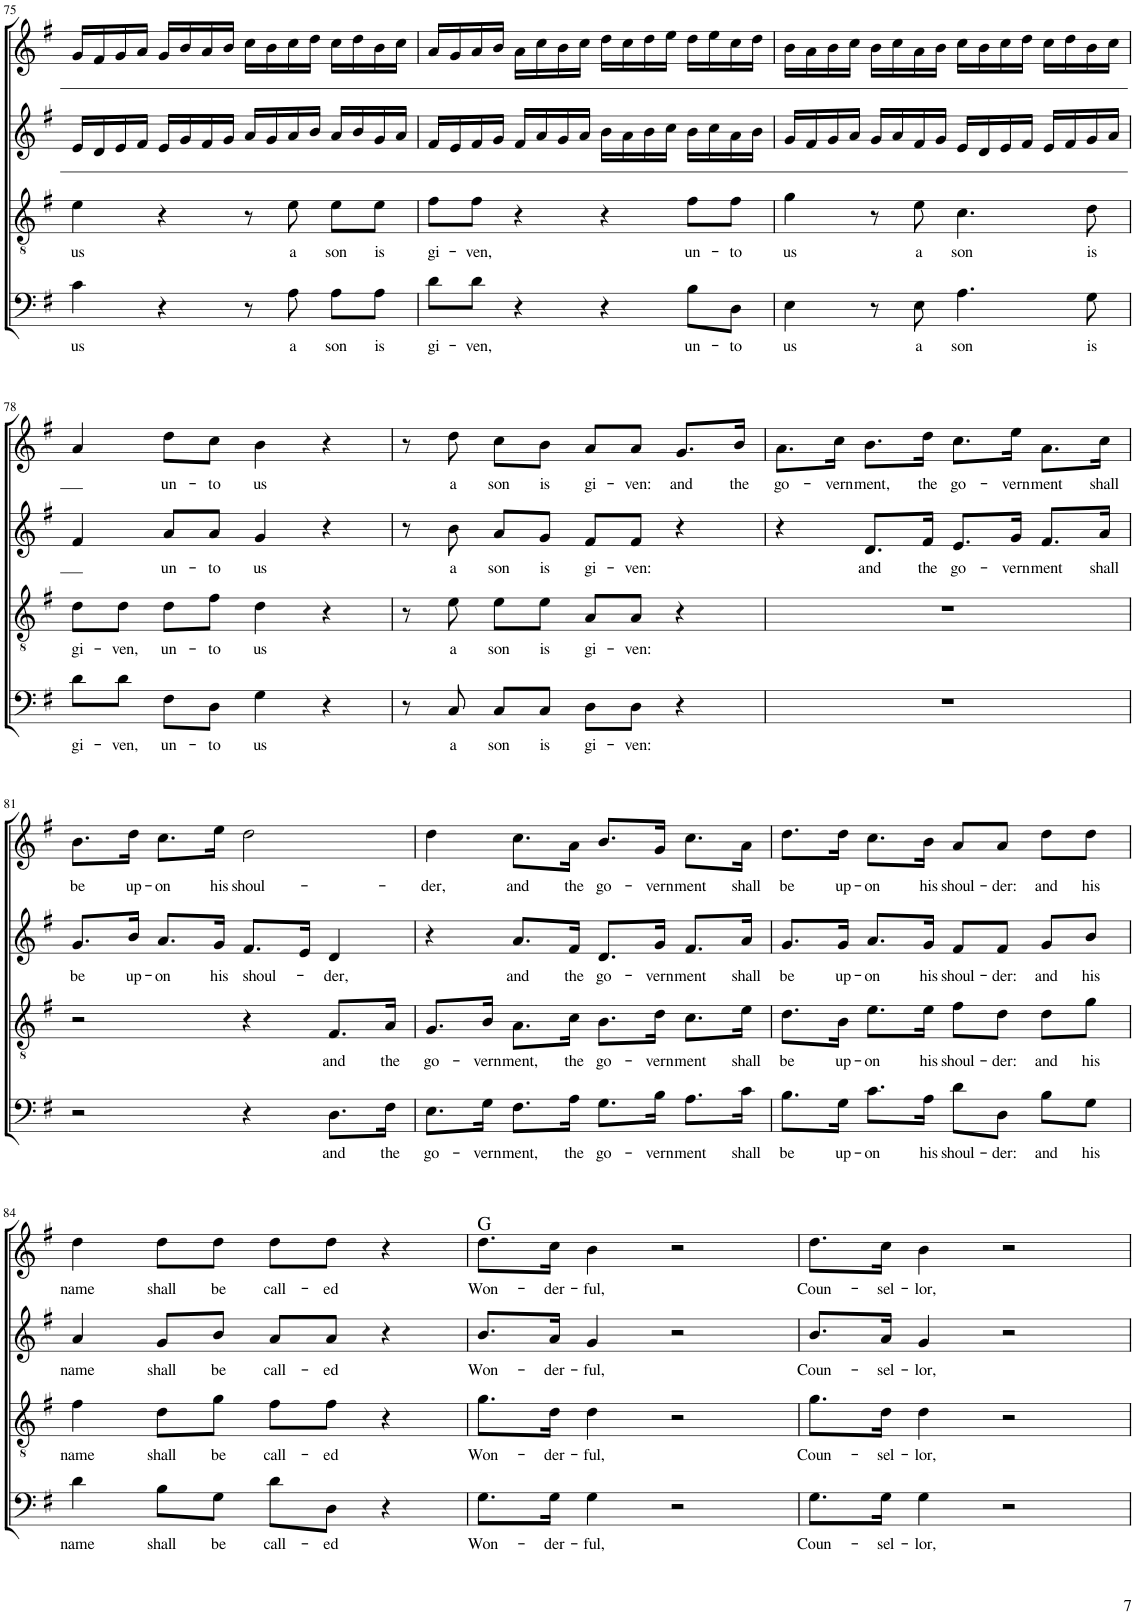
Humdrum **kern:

**kern	**text	**kern	**text	**kern	**text	**kern	**text
*part4	*part4	*part3	*part3	*part2	*part2	*part1	*part1
*staff4	*staff4	*staff3	*staff3	*staff2	*staff2	*staff1	*staff1
*I"BASS	*	*I"TENOR	*	*I"ALTO	*	*I"SOPRANO	*
!!LO:PB:g=z
*clefF4	*	*clefGv2	*	*clefG2	*	*clefG2	*
*Trd4c7	*	*	*	*	*	*	*
*k[f#]	*	*k[f#]	*	*k[f#]	*	*k[f#]	*
*M4/4	*	*M4/4	*	*M4/4	*	*M4/4	*
=75	=75	=75	=75	=75	=75	=75	=75
!	!LO:LY:b	!	!LO:LY:b	!	!	!	!
4c\	us	4e\	us	16e/LL	.	16g/LL	.
.	.	.	.	16d/	.	16f#/	.
.	.	.	.	16e/	.	16g/	.
.	.	.	.	16f#/JJ	.	16a/JJ	.
4r	.	4r	.	16e/LL	.	16g/LL	.
.	.	.	.	16g/	.	16b/	.
.	.	.	.	16f#/	.	16a/	.
.	.	.	.	16g/JJ	.	16b/JJ	.
8r	.	8r	.	16a/LL	.	16cc\LL	.
.	.	.	.	16g/	.	16b\	.
!	!LO:LY:b	!	!LO:LY:b	!	!	!	!
8A\	a	8e\	a	16a/	.	16cc\	.
.	.	.	.	16b/JJ	.	16dd\JJ	.
!	!LO:LY:b	!	!LO:LY:b	!	!	!	!
8A\L	son	8e\L	son	16a/LL	.	16cc\LL	.
.	.	.	.	16b/	.	16dd\	.
!	!LO:LY:b	!	!LO:LY:b	!	!	!	!
8A\J	is	8e\J	is	16g/	.	16b\	.
.	.	.	.	16a/JJ	.	16cc\JJ	.
=76	=76	=76	=76	=76	=76	=76	=76
!	!LO:LY:b	!	!LO:LY:b	!	!	!	!
8d\L	gi-	8f#\L	gi-	16f#/LL	.	16a/LL	.
.	.	.	.	16e/	.	16g/	.
!	!LO:LY:b	!	!LO:LY:b	!	!	!	!
8d\J	-ven,	8f#\J	-ven,	16f#/	.	16a/	.
.	.	.	.	16g/JJ	.	16b/JJ	.
4r	.	4r	.	16f#/LL	.	16a\LL	.
.	.	.	.	16a/	.	16cc\	.
.	.	.	.	16g/	.	16b\	.
.	.	.	.	16a/JJ	.	16cc\JJ	.
4r	.	4r	.	16b\LL	.	16dd\LL	.
.	.	.	.	16a\	.	16cc\	.
.	.	.	.	16b\	.	16dd\	.
.	.	.	.	16cc\JJ	.	16ee\JJ	.
!	!LO:LY:b	!	!LO:LY:b	!	!	!	!
8B\L	un-	8f#\L	un-	16b\LL	.	16dd\LL	.
.	.	.	.	16cc\	.	16ee\	.
!	!LO:LY:b	!	!LO:LY:b	!	!	!	!
8D\J	-to	8f#\J	-to	16a\	.	16cc\	.
.	.	.	.	16b\JJ	.	16dd\JJ	.
=77	=77	=77	=77	=77	=77	=77	=77
!	!LO:LY:b	!	!LO:LY:b	!	!	!	!
4E\	us	4g\	us	16g/LL	.	16b\LL	.
.	.	.	.	16f#/	.	16a\	.
.	.	.	.	16g/	.	16b\	.
.	.	.	.	16a/JJ	.	16cc\JJ	.
8r	.	8r	.	16g/LL	.	16b\LL	.
.	.	.	.	16a/	.	16cc\	.
!	!LO:LY:b	!	!LO:LY:b	!	!	!	!
8E\	a	8e\	a	16f#/	.	16a\	.
.	.	.	.	16g/JJ	.	16b\JJ	.
!	!LO:LY:b	!	!LO:LY:b	!	!	!	!
4.A\	son	4.c\	son	16e/LL	.	16cc\LL	.
.	.	.	.	16d/	.	16b\	.
.	.	.	.	16e/	.	16cc\	.
.	.	.	.	16f#/JJ	.	16dd\JJ	.
.	.	.	.	16e/LL	.	16cc\LL	.
.	.	.	.	16f#/	.	16dd\	.
!	!LO:LY:b	!	!LO:LY:b	!	!	!	!
8G\	is	8d\	is	16g/	.	16b\	.
.	.	.	.	16a/JJ	.	16cc\JJ	.
!!LO:LB:g=z
=78	=78	=78	=78	=78	=78	=78	=78
!	!LO:LY:b	!	!LO:LY:b	!	!	!	!
8d\L	gi-	8d\L	gi-	4f#/	.	4a/	.
!	!LO:LY:b	!	!LO:LY:b	!	!	!	!
8d\J	-ven,	8d\J	-ven,	.	.	.	.
!	!LO:LY:b	!	!LO:LY:b	!	!LO:LY:b	!	!LO:LY:b
8F#\L	un-	8d\L	un-	8a/L	un-	8dd\L	un-
!	!LO:LY:b	!	!LO:LY:b	!	!LO:LY:b	!	!LO:LY:b
8D\J	-to	8f#\J	-to	8a/J	-to	8cc\J	-to
!	!LO:LY:b	!	!LO:LY:b	!	!LO:LY:b	!	!LO:LY:b
4G\	us	4d\	us	4g/	us	4b\	us
4r	.	4r	.	4r	.	4r	.
=79	=79	=79	=79	=79	=79	=79	=79
8r	.	8r	.	8r	.	8r	.
!	!LO:LY:b	!	!LO:LY:b	!	!LO:LY:b	!	!LO:LY:b
8C/	a	8e\	a	8b\	a	8dd\	a
!	!LO:LY:b	!	!LO:LY:b	!	!LO:LY:b	!	!LO:LY:b
8C/L	son	8e\L	son	8a/L	son	8cc\L	son
!	!LO:LY:b	!	!LO:LY:b	!	!LO:LY:b	!	!LO:LY:b
8C/J	is	8e\J	is	8g/J	is	8b\J	is
!	!LO:LY:b	!	!LO:LY:b	!	!LO:LY:b	!	!LO:LY:b
8D\L	gi-	8A/L	gi-	8f#/L	gi-	8a/L	gi-
!	!LO:LY:b	!	!LO:LY:b	!	!LO:LY:b	!	!LO:LY:b
8D\J	-ven:	8A/J	-ven:	8f#/J	-ven:	8a/J	-ven:
!	!	!	!	!	!	!	!LO:LY:b
4r	.	4r	.	4r	.	8.g/L	and
!	!	!	!	!	!	!	!LO:LY:b
.	.	.	.	.	.	16b/Jk	the
=80	=80	=80	=80	=80	=80	=80	=80
!	!	!	!	!	!	!	!LO:LY:b
1r	.	1r	.	4r	.	8.a\L	go-
!	!	!	!	!	!	!	!LO:LY:b
.	.	.	.	.	.	16cc\Jk	-vern-
!	!	!	!	!	!LO:LY:b	!	!LO:LY:b
.	.	.	.	8.d/L	and	8.b\L	-ment,
!	!	!	!	!	!LO:LY:b	!	!LO:LY:b
.	.	.	.	16f#/Jk	the	16dd\Jk	the
!	!	!	!	!	!LO:LY:b	!	!LO:LY:b
.	.	.	.	8.e/L	go-	8.cc\L	go-
!	!	!	!	!	!LO:LY:b	!	!LO:LY:b
.	.	.	.	16g/Jk	-vern-	16ee\Jk	-vern-
!	!	!	!	!	!LO:LY:b	!	!LO:LY:b
.	.	.	.	8.f#/L	-ment	8.a\L	-ment
!	!	!	!	!	!LO:LY:b	!	!LO:LY:b
.	.	.	.	16a/Jk	shall	16cc\Jk	shall
!!LO:LB:g=z
=81	=81	=81	=81	=81	=81	=81	=81
!	!	!	!	!	!LO:LY:b	!	!LO:LY:b
2r	.	2r	.	8.g/L	be	8.b\L	be
!	!	!	!	!	!LO:LY:b	!	!LO:LY:b
.	.	.	.	16b/Jk	up-	16dd\Jk	up-
!	!	!	!	!	!LO:LY:b	!	!LO:LY:b
.	.	.	.	8.a/L	-on	8.cc\L	-on
!	!	!	!	!	!LO:LY:b	!	!LO:LY:b
.	.	.	.	16g/Jk	his	16ee\Jk	his
!	!	!	!	!	!LO:LY:b	!	!LO:LY:b
4r	.	4r	.	8.f#/L	shoul-	2dd\	shoul-
.	.	.	.	16e/Jk	.	.	.
!	!LO:LY:b	!	!LO:LY:b	!	!LO:LY:b	!	!
8.D\L	and	8.F#/L	and	4d/	-der,	.	.
!	!LO:LY:b	!	!LO:LY:b	!	!	!	!
16F#\Jk	the	16A/Jk	the	.	.	.	.
=82	=82	=82	=82	=82	=82	=82	=82
!	!LO:LY:b	!	!LO:LY:b	!	!	!	!LO:LY:b
8.E\L	go-	8.G/L	go-	4r	.	4dd\	-der,
!	!LO:LY:b	!	!LO:LY:b	!	!	!	!
16G\Jk	-vern-	16B/Jk	-vern-	.	.	.	.
!	!LO:LY:b	!	!LO:LY:b	!	!LO:LY:b	!	!LO:LY:b
8.F#\L	-ment,	8.A\L	-ment,	8.a/L	and	8.cc\L	and
!	!LO:LY:b	!	!LO:LY:b	!	!LO:LY:b	!	!LO:LY:b
16A\Jk	the	16c\Jk	the	16f#/Jk	the	16a\Jk	the
!	!LO:LY:b	!	!LO:LY:b	!	!LO:LY:b	!	!LO:LY:b
8.G\L	go-	8.B\L	go-	8.d/L	go-	8.b/L	go-
!	!LO:LY:b	!	!LO:LY:b	!	!LO:LY:b	!	!LO:LY:b
16B\Jk	-vern-	16d\Jk	-vern-	16g/Jk	-vern-	16g/Jk	-vern-
!	!LO:LY:b	!	!LO:LY:b	!	!LO:LY:b	!	!LO:LY:b
8.A\L	-ment	8.c\L	-ment	8.f#/L	-ment	8.cc\L	-ment
!	!LO:LY:b	!	!LO:LY:b	!	!LO:LY:b	!	!LO:LY:b
16c\Jk	shall	16e\Jk	shall	16a/Jk	shall	16a\Jk	shall
=83	=83	=83	=83	=83	=83	=83	=83
!	!LO:LY:b	!	!LO:LY:b	!	!LO:LY:b	!	!LO:LY:b
8.B\L	be	8.d\L	be	8.g/L	be	8.dd\L	be
!	!LO:LY:b	!	!LO:LY:b	!	!LO:LY:b	!	!LO:LY:b
16G\Jk	up-	16B\Jk	up-	16g/Jk	up-	16dd\Jk	up-
!	!LO:LY:b	!	!LO:LY:b	!	!LO:LY:b	!	!LO:LY:b
8.c\L	-on	8.e\L	-on	8.a/L	-on	8.cc\L	-on
!	!LO:LY:b	!	!LO:LY:b	!	!LO:LY:b	!	!LO:LY:b
16A\Jk	his	16e\Jk	his	16g/Jk	his	16b\Jk	his
!	!LO:LY:b	!	!LO:LY:b	!	!LO:LY:b	!	!LO:LY:b
8d\L	shoul-	8f#\L	shoul-	8f#/L	shoul-	8a/L	shoul-
!	!LO:LY:b	!	!LO:LY:b	!	!LO:LY:b	!	!LO:LY:b
8D\J	-der:	8d\J	-der:	8f#/J	-der:	8a/J	-der:
!	!LO:LY:b	!	!LO:LY:b	!	!LO:LY:b	!	!LO:LY:b
8B\L	and	8d\L	and	8g/L	and	8dd\L	and
!	!LO:LY:b	!	!LO:LY:b	!	!LO:LY:b	!	!LO:LY:b
8G\J	his	8g\J	his	8b/J	his	8dd\J	his
!!LO:LB:g=z
=84	=84	=84	=84	=84	=84	=84	=84
!	!LO:LY:b	!	!LO:LY:b	!	!LO:LY:b	!	!LO:LY:b
4d\	name	4f#\	name	4a/	name	4dd\	name
!	!LO:LY:b	!	!LO:LY:b	!	!LO:LY:b	!	!LO:LY:b
8B\L	shall	8d\L	shall	8g/L	shall	8dd\L	shall
!	!LO:LY:b	!	!LO:LY:b	!	!LO:LY:b	!	!LO:LY:b
8G\J	be	8g\J	be	8b/J	be	8dd\J	be
!	!LO:LY:b	!	!LO:LY:b	!	!LO:LY:b	!	!LO:LY:b
8d\L	call-	8f#\L	call-	8a/L	call-	8dd\L	call-
!	!LO:LY:b	!	!LO:LY:b	!	!LO:LY:b	!	!LO:LY:b
8D\J	-ed	8f#\J	-ed	8a/J	-ed	8dd\J	-ed
4r	.	4r	.	4r	.	4r	.
=85	=85	=85	=85	=85	=85	=85	=85
!	!	!	!	!	!	!LO:TX:a:t=G	!
!	!LO:LY:b	!	!LO:LY:b	!	!LO:LY:b	!	!LO:LY:b
8.G\L	Won-	8.g\L	Won-	8.b/L	Won-	8.dd\L	Won-
!	!LO:LY:b	!	!LO:LY:b	!	!LO:LY:b	!	!LO:LY:b
16G\Jk	-der-	16d\Jk	-der-	16a/Jk	-der-	16cc\Jk	-der-
!	!LO:LY:b	!	!LO:LY:b	!	!LO:LY:b	!	!LO:LY:b
4G\	-ful,	4d\	-ful,	4g/	-ful,	4b\	-ful,
2r	.	2r	.	2r	.	2r	.
=86	=86	=86	=86	=86	=86	=86	=86
!	!LO:LY:b	!	!LO:LY:b	!	!LO:LY:b	!	!LO:LY:b
8.G\L	Coun-	8.g\L	Coun-	8.b/L	Coun-	8.dd\L	Coun-
!	!LO:LY:b	!	!LO:LY:b	!	!LO:LY:b	!	!LO:LY:b
16G\Jk	-sel-	16d\Jk	-sel-	16a/Jk	-sel-	16cc\Jk	-sel-
!	!LO:LY:b	!	!LO:LY:b	!	!LO:LY:b	!	!LO:LY:b
4G\	-lor,	4d\	-lor,	4g/	-lor,	4b\	-lor,
2r	.	2r	.	2r	.	2r	.
=	=	=	=	=	=	=	=
*-	*-	*-	*-	*-	*-	*-	*-
